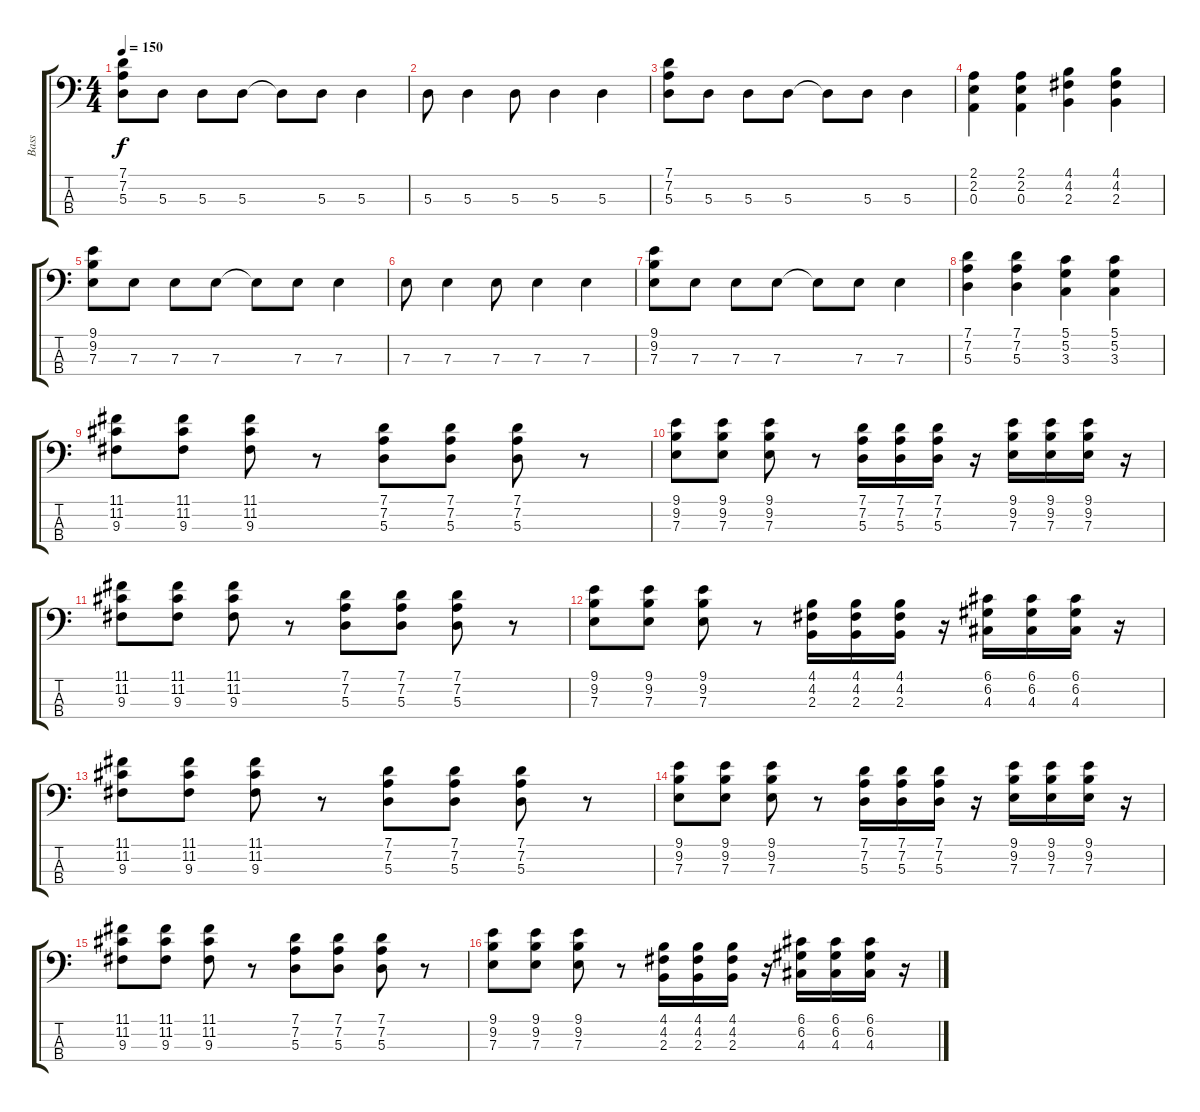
\track ("Bass" "Bass") {instrument electricbassfinger}
\staff {score tabs}
\tuning (G2 D2 A1 E1) {hide}
\ts (4 4)
\tempo 150
\clef f4
\ks c
(7.1 7.2 5.3).8{dy f} 5.3.8 5.3.8 5.3.8 5.3{t}.8 5.3.8 5.3.4 |
5.3.8 5.3.4 5.3.8 5.3.4 5.3.4 |
(7.1 7.2 5.3).8 5.3.8 5.3.8 5.3.8 5.3{t}.8 5.3.8 5.3.4 |
(2.1 2.2 0.3).4 (2.1 2.2 0.3).4 (4.1 4.2 2.3).4 (4.1 4.2 2.3).4 |
(9.1 9.2 7.3).8 7.3.8 7.3.8 7.3.8 7.3{t}.8 7.3.8 7.3.4 |
7.3.8 7.3.4 7.3.8 7.3.4 7.3.4 |
(9.1 9.2 7.3).8 7.3.8 7.3.8 7.3.8 7.3{t}.8 7.3.8 7.3.4 |
(7.1 7.2 5.3).4 (7.1 7.2 5.3).4 (5.1 5.2 3.3).4 (5.1 5.2 3.3).4 |
(11.1 11.2 9.3).8 (11.1 11.2 9.3).8 (11.1 11.2 9.3).8 r.8 (7.1 7.2 5.3).8 (7.1 7.2 5.3).8 (7.1 7.2 5.3).8 r.8 |
(9.1 9.2 7.3).8 (9.1 9.2 7.3).8 (9.1 9.2 7.3).8 r.8 (7.1 7.2 5.3).16 (7.1 7.2 5.3).16 (7.1 7.2 5.3).16 r.16 (9.1 9.2 7.3).16 (9.1 9.2 7.3).16 (9.1 9.2 7.3).16 r.16 |
(11.1 11.2 9.3).8 (11.1 11.2 9.3).8 (11.1 11.2 9.3).8 r.8 (7.1 7.2 5.3).8 (7.1 7.2 5.3).8 (7.1 7.2 5.3).8 r.8 |
(9.1 9.2 7.3).8 (9.1 9.2 7.3).8 (9.1 9.2 7.3).8 r.8 (4.1 4.2 2.3).16 (4.1 4.2 2.3).16 (4.1 4.2 2.3).16 r.16 (6.1 6.2 4.3).16 (6.1 6.2 4.3).16 (6.1 6.2 4.3).16 r.16 |
(11.1 11.2 9.3).8 (11.1 11.2 9.3).8 (11.1 11.2 9.3).8 r.8 (7.1 7.2 5.3).8 (7.1 7.2 5.3).8 (7.1 7.2 5.3).8 r.8 |
(9.1 9.2 7.3).8 (9.1 9.2 7.3).8 (9.1 9.2 7.3).8 r.8 (7.1 7.2 5.3).16 (7.1 7.2 5.3).16 (7.1 7.2 5.3).16 r.16 (9.1 9.2 7.3).16 (9.1 9.2 7.3).16 (9.1 9.2 7.3).16 r.16 |
(11.1 11.2 9.3).8 (11.1 11.2 9.3).8 (11.1 11.2 9.3).8 r.8 (7.1 7.2 5.3).8 (7.1 7.2 5.3).8 (7.1 7.2 5.3).8 r.8 |
(9.1 9.2 7.3).8 (9.1 9.2 7.3).8 (9.1 9.2 7.3).8 r.8 (4.1 4.2 2.3).16 (4.1 4.2 2.3).16 (4.1 4.2 2.3).16 r.16 (6.1 6.2 4.3).16 (6.1 6.2 4.3).16 (6.1 6.2 4.3).16 r.16
